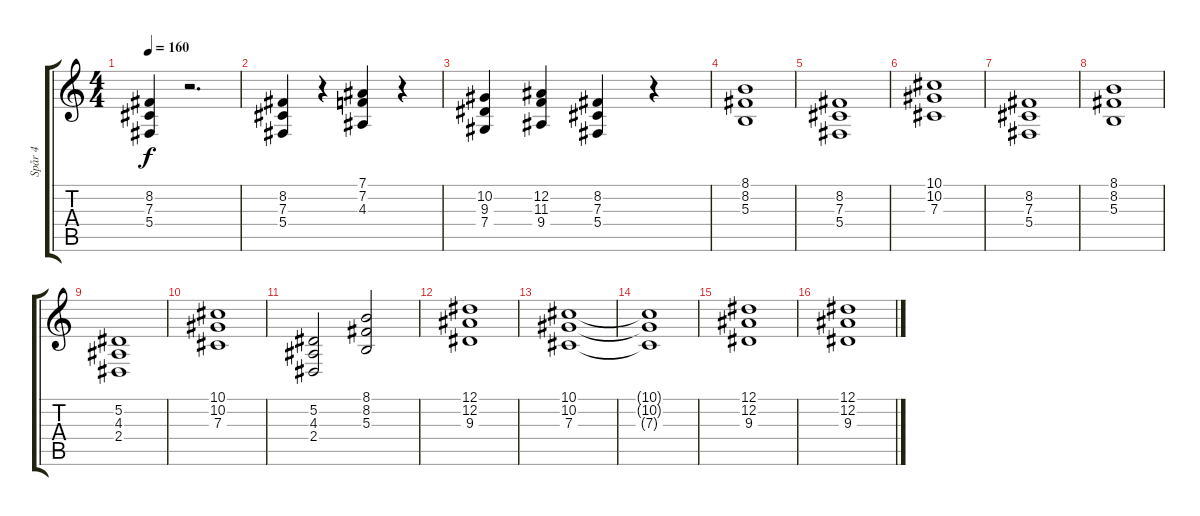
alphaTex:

\track ("Spår 4" "Spår 4") {instrument stringensemble2}
\staff {score tabs}
\tuning (Eb4 Bb3 Gb3 Db3 Ab2 Eb2) {hide}
\ts (4 4)
\tempo 160
\clef g2
\ks c
(8.2 7.3 5.4).4{dy f} r.2{d} |
(8.2 7.3 5.4).4 r.4 (7.1 7.2 4.3).4 r.4 |
(10.2 9.3 7.4).4 (12.2 11.3 9.4).4 (8.2 7.3 5.4).4 r.4 |
(8.1 8.2 5.3).1 |
(8.2 7.3 5.4).1 |
(10.1 10.2 7.3).1 |
(8.2 7.3 5.4).1 |
(8.1 8.2 5.3).1 |
(5.2 4.3 2.4).1 |
(10.1 10.2 7.3).1 |
(5.2 4.3 2.4).2 (8.1 8.2 5.3).2 |
(12.1 12.2 9.3).1 |
(10.1 10.2 7.3).1 |
(10.1{t} 10.2{t} 7.3{t}).1 |
(12.1 12.2 9.3).1 |
(12.1 12.2 9.3).1
